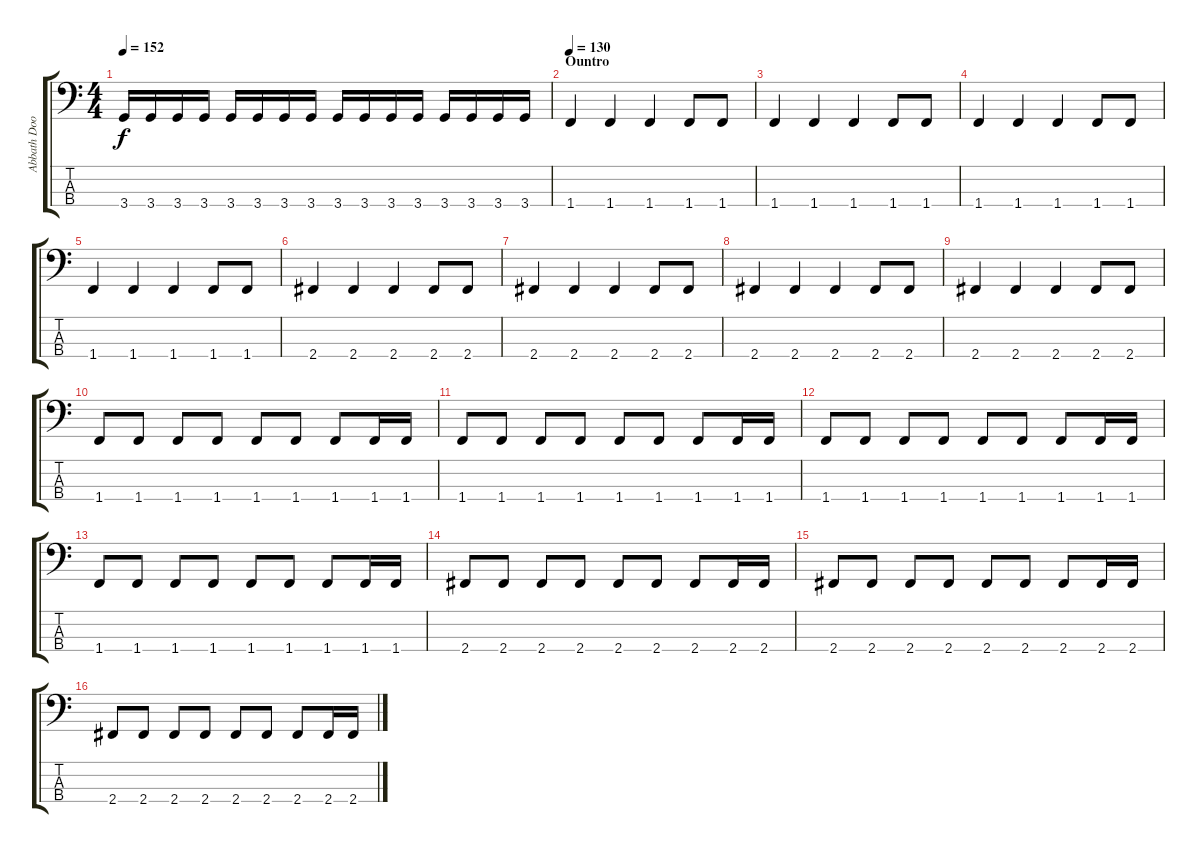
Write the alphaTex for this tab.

\track ("Abbath Doom Occulta" "Abbath Doo") {instrument electricbasspick}
\staff {score tabs}
\tuning (G2 D2 A1 E1) {hide}
\ts (4 4)
\tempo 152
\clef f4
\ks c
3.4.16{dy f} 3.4.16 3.4.16 3.4.16 3.4.16 3.4.16 3.4.16 3.4.16 3.4.16 3.4.16 3.4.16 3.4.16 3.4.16 3.4.16 3.4.16 3.4.16 |
\section ("" "Ountro ")
\tempo 130
1.4.4 1.4.4 1.4.4 1.4.8 1.4.8 |
1.4.4 1.4.4 1.4.4 1.4.8 1.4.8 |
1.4.4 1.4.4 1.4.4 1.4.8 1.4.8 |
1.4.4 1.4.4 1.4.4 1.4.8 1.4.8 |
2.4.4 2.4.4 2.4.4 2.4.8 2.4.8 |
2.4.4 2.4.4 2.4.4 2.4.8 2.4.8 |
2.4.4 2.4.4 2.4.4 2.4.8 2.4.8 |
2.4.4 2.4.4 2.4.4 2.4.8 2.4.8 |
1.4.8 1.4.8 1.4.8 1.4.8 1.4.8 1.4.8 1.4.8 1.4.16 1.4.16 |
1.4.8 1.4.8 1.4.8 1.4.8 1.4.8 1.4.8 1.4.8 1.4.16 1.4.16 |
1.4.8 1.4.8 1.4.8 1.4.8 1.4.8 1.4.8 1.4.8 1.4.16 1.4.16 |
1.4.8 1.4.8 1.4.8 1.4.8 1.4.8 1.4.8 1.4.8 1.4.16 1.4.16 |
2.4.8 2.4.8 2.4.8 2.4.8 2.4.8 2.4.8 2.4.8 2.4.16 2.4.16 |
2.4.8 2.4.8 2.4.8 2.4.8 2.4.8 2.4.8 2.4.8 2.4.16 2.4.16 |
2.4.8 2.4.8 2.4.8 2.4.8 2.4.8 2.4.8 2.4.8 2.4.16 2.4.16
